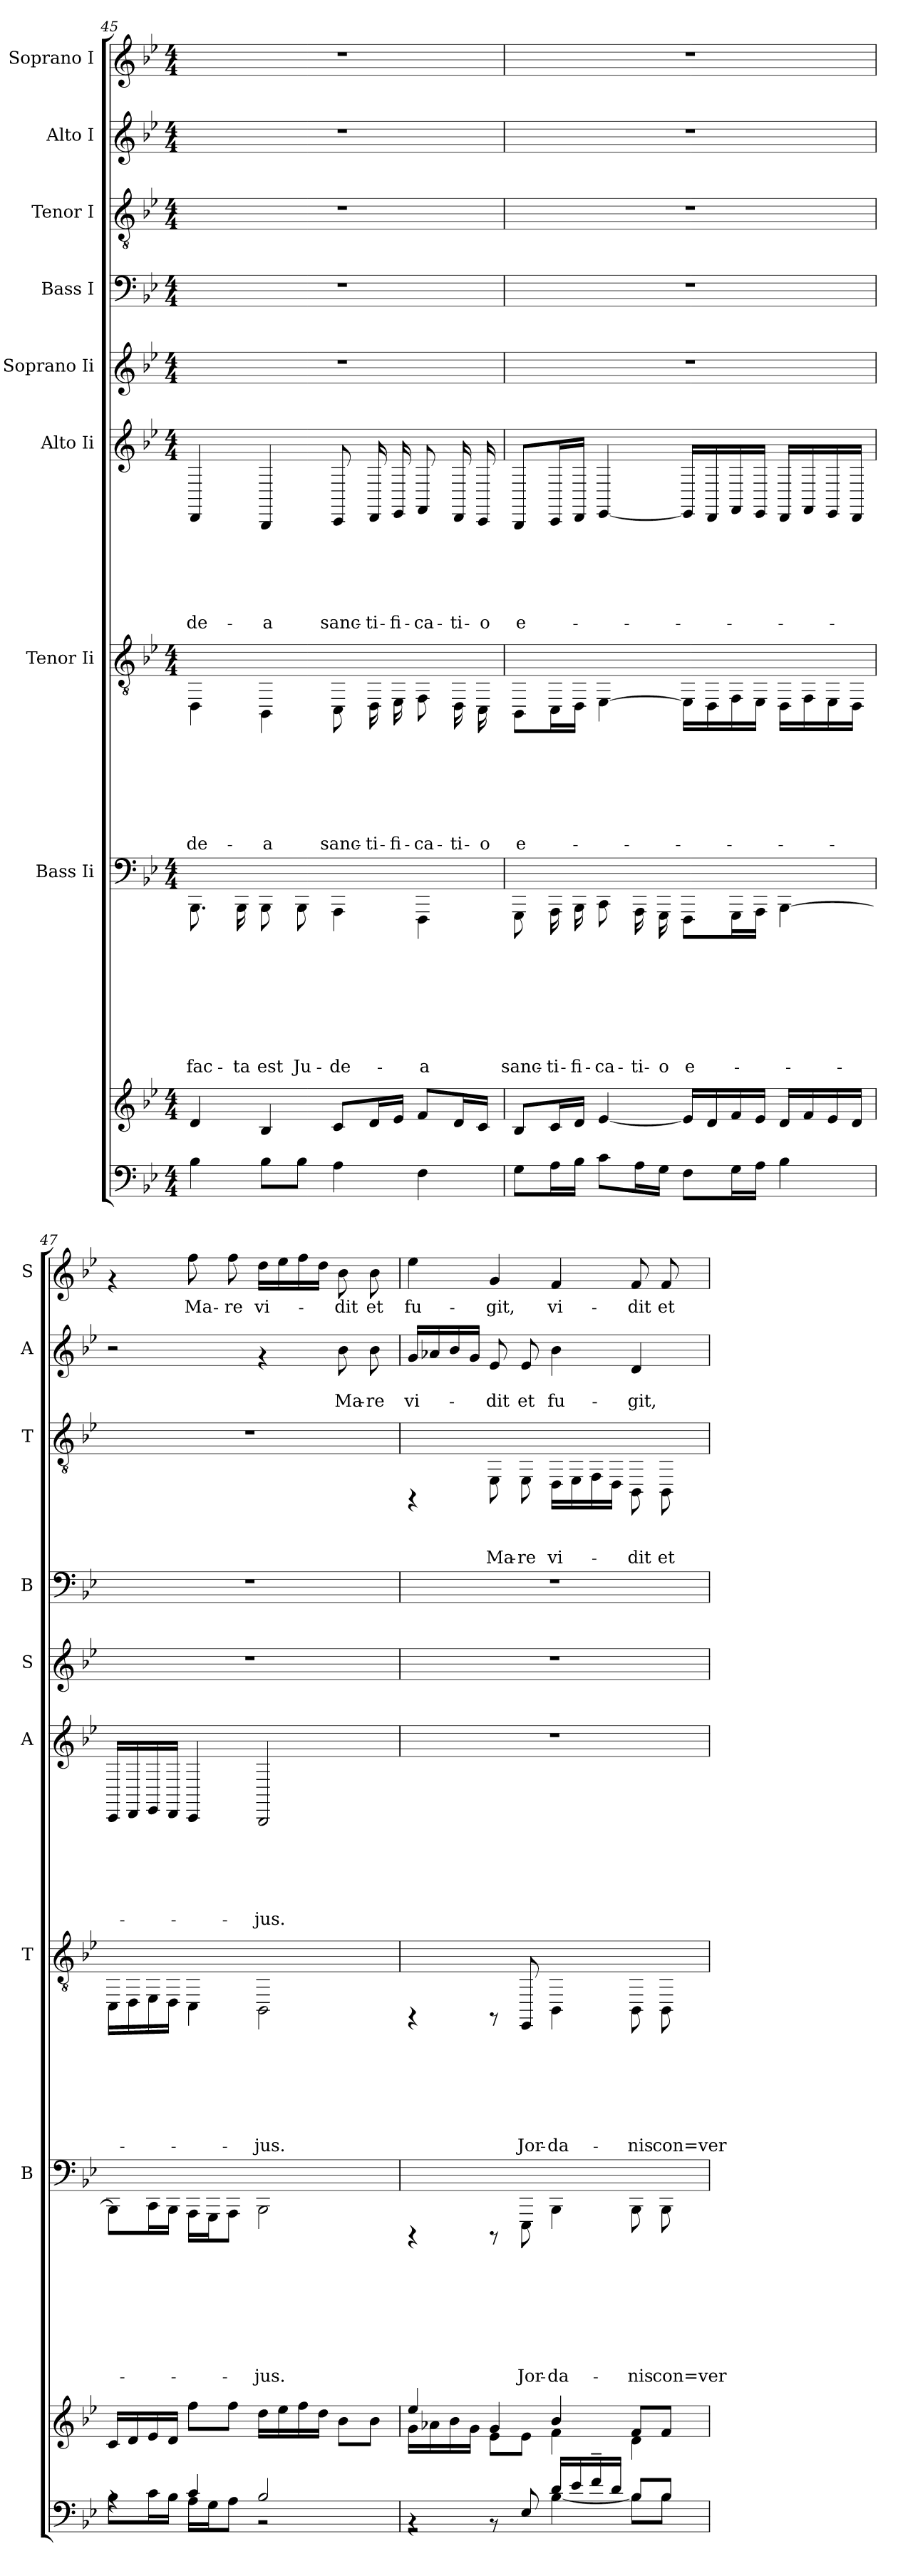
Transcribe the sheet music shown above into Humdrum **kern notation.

**kern	**kern	**kern	**text	**text	**text	**text	**text	**text	**text	**text	**kern	**text	**text	**text	**text	**text	**text	**text	**kern	**text	**text	**text	**text	**text	**text	**kern	**kern	**kern	**text	**text	**text	**kern	**text	**text	**kern	**text
*part9	*part9	*part8	*part8	*part8	*part8	*part8	*part8	*part8	*part8	*part8	*part7	*part7	*part7	*part7	*part7	*part7	*part7	*part7	*part6	*part6	*part6	*part6	*part6	*part6	*part6	*part5	*part4	*part3	*part3	*part3	*part3	*part2	*part2	*part2	*part1	*part1
*staff10	*staff9	*staff8	*staff8	*staff8	*staff8	*staff8	*staff8	*staff8	*staff8	*staff8	*staff7	*staff7	*staff7	*staff7	*staff7	*staff7	*staff7	*staff7	*staff6	*staff6	*staff6	*staff6	*staff6	*staff6	*staff6	*staff5	*staff4	*staff3	*staff3	*staff3	*staff3	*staff2	*staff2	*staff2	*staff1	*staff1
*	*	*I"Bass Ii	*	*	*	*	*	*	*	*	*I"Tenor Ii	*	*	*	*	*	*	*	*I"Alto Ii	*	*	*	*	*	*	*I"Soprano Ii	*I"Bass I	*I"Tenor I	*	*	*	*I"Alto I	*	*	*I"Soprano I	*
*	*	*I'B	*	*	*	*	*	*	*	*	*I'T	*	*	*	*	*	*	*	*I'A	*	*	*	*	*	*	*I'S	*I'B	*I'T	*	*	*	*I'A	*	*	*I'S	*
*clefF4	*clefG2	*clefF4	*	*	*	*	*	*	*	*	*clefGv2	*	*	*	*	*	*	*	*clefG2	*	*	*	*	*	*	*clefG2	*clefF4	*clefGv2	*	*	*	*clefG2	*	*	*clefG2	*
*k[b-e-]	*k[b-e-]	*k[b-e-]	*	*	*	*	*	*	*	*	*k[b-e-]	*	*	*	*	*	*	*	*k[b-e-]	*	*	*	*	*	*	*k[b-e-]	*k[b-e-]	*k[b-e-]	*	*	*	*k[b-e-]	*	*	*k[b-e-]	*
*B-:	*B-:	*B-:	*	*	*	*	*	*	*	*	*B-:	*	*	*	*	*	*	*	*B-:	*	*	*	*	*	*	*B-:	*B-:	*B-:	*	*	*	*B-:	*	*	*B-:	*
*M4/4	*M4/4	*M4/4	*	*	*	*	*	*	*	*	*M4/4	*	*	*	*	*	*	*	*M4/4	*	*	*	*	*	*	*M4/4	*M4/4	*M4/4	*	*	*	*M4/4	*	*	*M4/4	*
=45	=45	=45	=45	=45	=45	=45	=45	=45	=45	=45	=45	=45	=45	=45	=45	=45	=45	=45	=45	=45	=45	=45	=45	=45	=45	=45	=45	=45	=45	=45	=45	=45	=45	=45	=45	=45
!	!	!	!	!	!	!	!	!	!	!LO:LY:b	!	!	!	!	!	!	!	!LO:LY:b	!	!	!	!	!	!	!LO:LY:b	!	!	!	!	!	!	!	!	!	!	!
4B-\	4d/	8.BBB-\	.	.	.	.	.	.	.	fac-	4DD\	.	.	.	.	.	.	-de-	4DD/	.	.	.	.	.	-de-	1r	1r	1r	.	.	.	1r	.	.	1r	.
!	!	!	!	!	!	!	!	!	!	!LO:LY:b	!	!	!	!	!	!	!	!	!	!	!	!	!	!	!	!	!	!	!	!	!	!	!	!	!	!
.	.	16BBB-\	.	.	.	.	.	.	.	-ta	.	.	.	.	.	.	.	.	.	.	.	.	.	.	.	.	.	.	.	.	.	.	.	.	.	.
!	!	!	!	!	!	!	!	!	!	!LO:LY:b	!	!	!	!	!	!	!	!LO:LY:b	!	!	!	!	!	!	!LO:LY:b	!	!	!	!	!	!	!	!	!	!	!
8B-\L	4B-/	8BBB-\	.	.	.	.	.	.	.	est	4BBB-\	.	.	.	.	.	.	-a	4BBB-/	.	.	.	.	.	-a	.	.	.	.	.	.	.	.	.	.	.
!	!	!	!	!	!	!	!	!	!	!LO:LY:b	!	!	!	!	!	!	!	!	!	!	!	!	!	!	!	!	!	!	!	!	!	!	!	!	!	!
8B-\J	.	8BBB-\	.	.	.	.	.	.	.	Ju-	.	.	.	.	.	.	.	.	.	.	.	.	.	.	.	.	.	.	.	.	.	.	.	.	.	.
!	!	!	!	!	!	!	!	!	!	!LO:LY:b	!	!	!	!	!	!	!	!LO:LY:b	!	!	!	!	!	!	!LO:LY:b	!	!	!	!	!	!	!	!	!	!	!
4A\	8c/L	4AAA\	.	.	.	.	.	.	.	-de-	8CC\	.	.	.	.	.	.	sanc-	8CC/	.	.	.	.	.	sanc-	.	.	.	.	.	.	.	.	.	.	.
!	!	!	!	!	!	!	!	!	!	!	!	!	!	!	!	!	!	!LO:LY:b	!	!	!	!	!	!	!LO:LY:b	!	!	!	!	!	!	!	!	!	!	!
.	16d/L	.	.	.	.	.	.	.	.	.	16DD\	.	.	.	.	.	.	-ti-	16DD/	.	.	.	.	.	-ti-	.	.	.	.	.	.	.	.	.	.	.
!	!	!	!	!	!	!	!	!	!	!	!	!	!	!	!	!	!	!LO:LY:b	!	!	!	!	!	!	!LO:LY:b	!	!	!	!	!	!	!	!	!	!	!
.	16e-/JJ	.	.	.	.	.	.	.	.	.	16EE-\	.	.	.	.	.	.	-fi-	16EE-/	.	.	.	.	.	-fi-	.	.	.	.	.	.	.	.	.	.	.
!	!	!	!	!	!	!	!	!	!	!LO:LY:b	!	!	!	!	!	!	!	!LO:LY:b	!	!	!	!	!	!	!LO:LY:b	!	!	!	!	!	!	!	!	!	!	!
4F\	8f/L	4FFF\	.	.	.	.	.	.	.	-a	8FF\	.	.	.	.	.	.	-ca-	8FF/	.	.	.	.	.	-ca-	.	.	.	.	.	.	.	.	.	.	.
!	!	!	!	!	!	!	!	!	!	!	!	!	!	!	!	!	!	!LO:LY:b	!	!	!	!	!	!	!LO:LY:b	!	!	!	!	!	!	!	!	!	!	!
.	16d/L	.	.	.	.	.	.	.	.	.	16DD\	.	.	.	.	.	.	-ti-	16DD/	.	.	.	.	.	-ti-	.	.	.	.	.	.	.	.	.	.	.
!	!	!	!	!	!	!	!	!	!	!	!	!	!	!	!	!	!	!LO:LY:b	!	!	!	!	!	!	!LO:LY:b	!	!	!	!	!	!	!	!	!	!	!
.	16c/JJ	.	.	.	.	.	.	.	.	.	16CC\	.	.	.	.	.	.	-o	16CC/	.	.	.	.	.	-o	.	.	.	.	.	.	.	.	.	.	.
=46	=46	=46	=46	=46	=46	=46	=46	=46	=46	=46	=46	=46	=46	=46	=46	=46	=46	=46	=46	=46	=46	=46	=46	=46	=46	=46	=46	=46	=46	=46	=46	=46	=46	=46	=46	=46
!	!	!	!	!	!	!	!	!	!	!LO:LY:b	!	!	!	!	!	!	!	!LO:LY:b	!	!	!	!	!	!	!LO:LY:b	!	!	!	!	!	!	!	!	!	!	!
8G\L	8B-/L	8GGG\	.	.	.	.	.	.	.	sanc-	8BBB-\L	.	.	.	.	.	.	e-	8BBB-/L	.	.	.	.	.	e-	1r	1r	1r	.	.	.	1r	.	.	1r	.
!	!	!	!	!	!	!	!	!	!	!LO:LY:b	!	!	!	!	!	!	!	!	!	!	!	!	!	!	!	!	!	!	!	!	!	!	!	!	!	!
16A\L	16c/L	16AAA\	.	.	.	.	.	.	.	-ti-	16CC\L	.	.	.	.	.	.	.	16CC/L	.	.	.	.	.	.	.	.	.	.	.	.	.	.	.	.	.
!	!	!	!	!	!	!	!	!	!	!LO:LY:b	!	!	!	!	!	!	!	!	!	!	!	!	!	!	!	!	!	!	!	!	!	!	!	!	!	!
16B-\JJ	16d/JJ	16BBB-\	.	.	.	.	.	.	.	-fi-	16DD\JJ	.	.	.	.	.	.	.	16DD/JJ	.	.	.	.	.	.	.	.	.	.	.	.	.	.	.	.	.
!	!	!	!	!	!	!	!	!	!	!LO:LY:b	!	!	!	!	!	!	!	!	!	!	!	!	!	!	!	!	!	!	!	!	!	!	!	!	!	!
8c\L	[<4e-/	8CC\	.	.	.	.	.	.	.	-ca-	[>4EE-\	.	.	.	.	.	.	.	[<4EE-/	.	.	.	.	.	.	.	.	.	.	.	.	.	.	.	.	.
!	!	!	!	!	!	!	!	!	!	!LO:LY:b	!	!	!	!	!	!	!	!	!	!	!	!	!	!	!	!	!	!	!	!	!	!	!	!	!	!
16A\L	.	16AAA\	.	.	.	.	.	.	.	-ti-	.	.	.	.	.	.	.	.	.	.	.	.	.	.	.	.	.	.	.	.	.	.	.	.	.	.
!	!	!	!	!	!	!	!	!	!	!LO:LY:b	!	!	!	!	!	!	!	!	!	!	!	!	!	!	!	!	!	!	!	!	!	!	!	!	!	!
16G\JJ	.	16GGG\	.	.	.	.	.	.	.	-o	.	.	.	.	.	.	.	.	.	.	.	.	.	.	.	.	.	.	.	.	.	.	.	.	.	.
!	!	!	!	!	!	!	!	!	!	!LO:LY:b	!	!	!	!	!	!	!	!	!	!	!	!	!	!	!	!	!	!	!	!	!	!	!	!	!	!
8F\L	16e-/LL]	8FFF\L	.	.	.	.	.	.	.	e-	16EE-\LL]	.	.	.	.	.	.	.	16EE-/LL]	.	.	.	.	.	.	.	.	.	.	.	.	.	.	.	.	.
.	16d/	.	.	.	.	.	.	.	.	.	16DD\	.	.	.	.	.	.	.	16DD/	.	.	.	.	.	.	.	.	.	.	.	.	.	.	.	.	.
16G\L	16f/	16GGG\L	.	.	.	.	.	.	.	.	16FF\	.	.	.	.	.	.	.	16FF/	.	.	.	.	.	.	.	.	.	.	.	.	.	.	.	.	.
16A\JJ	16e-/JJ	16AAA\JJ	.	.	.	.	.	.	.	.	16EE-\JJ	.	.	.	.	.	.	.	16EE-/JJ	.	.	.	.	.	.	.	.	.	.	.	.	.	.	.	.	.
4B-\	16d/LL	[>4BBB-\	.	.	.	.	.	.	.	.	16DD\LL	.	.	.	.	.	.	.	16DD/LL	.	.	.	.	.	.	.	.	.	.	.	.	.	.	.	.	.
.	16f/	.	.	.	.	.	.	.	.	.	16FF\	.	.	.	.	.	.	.	16FF/	.	.	.	.	.	.	.	.	.	.	.	.	.	.	.	.	.
.	16e-/	.	.	.	.	.	.	.	.	.	16EE-\	.	.	.	.	.	.	.	16EE-/	.	.	.	.	.	.	.	.	.	.	.	.	.	.	.	.	.
.	16d/JJ	.	.	.	.	.	.	.	.	.	16DD\JJ	.	.	.	.	.	.	.	16DD/JJ	.	.	.	.	.	.	.	.	.	.	.	.	.	.	.	.	.
=47	=47	=47	=47	=47	=47	=47	=47	=47	=47	=47	=47	=47	=47	=47	=47	=47	=47	=47	=47	=47	=47	=47	=47	=47	=47	=47	=47	=47	=47	=47	=47	=47	=47	=47	=47	=47
*^	*	*	*	*	*	*	*	*	*	*	*	*	*	*	*	*	*	*	*	*	*	*	*	*	*	*	*	*	*	*	*	*	*	*	*	*
4rA	8B-\L	16c/LL	8BBB-\L]	.	.	.	.	.	.	.	.	16CC\LL	.	.	.	.	.	.	.	16CC/LL	.	.	.	.	.	.	1r	1r	1r	.	.	.	2r	.	.	4rf	.
.	.	16d/	.	.	.	.	.	.	.	.	.	16DD\	.	.	.	.	.	.	.	16DD/	.	.	.	.	.	.	.	.	.	.	.	.	.	.	.	.	.
.	16c\L	16e-/	16CC\L	.	.	.	.	.	.	.	.	16EE-\	.	.	.	.	.	.	.	16EE-/	.	.	.	.	.	.	.	.	.	.	.	.	.	.	.	.	.
.	16B-\JJ	16d/JJ	16BBB-\JJ	.	.	.	.	.	.	.	.	16DD\JJ	.	.	.	.	.	.	.	16DD/JJ	.	.	.	.	.	.	.	.	.	.	.	.	.	.	.	.	.
!	!	!	!	!	!	!	!	!	!	!	!	!	!	!	!	!	!	!	!	!	!	!	!	!	!	!	!	!	!	!	!	!	!	!	!	!	!LO:LY:b
4c/	16A\LL	8ff\L	16AAA\LL	.	.	.	.	.	.	.	.	4CC\	.	.	.	.	.	.	.	4CC/	.	.	.	.	.	.	.	.	.	.	.	.	.	.	.	8ff\	Ma-
.	16G\J	.	16GGG\J	.	.	.	.	.	.	.	.	.	.	.	.	.	.	.	.	.	.	.	.	.	.	.	.	.	.	.	.	.	.	.	.	.	.
!	!	!	!	!	!	!	!	!	!	!	!	!	!	!	!	!	!	!	!	!	!	!	!	!	!	!	!	!	!	!	!	!	!	!	!	!	!LO:LY:b
.	8A\J	8ff\J	8AAA\J	.	.	.	.	.	.	.	.	.	.	.	.	.	.	.	.	.	.	.	.	.	.	.	.	.	.	.	.	.	.	.	.	8ff\	-re
!	!	!	!	!	!	!	!	!	!	!	!LO:LY:b	!	!	!	!	!	!	!	!LO:LY:b	!	!	!	!	!	!	!LO:LY:b	!	!	!	!	!	!	!	!	!	!	!LO:LY:b
2B-/	2r	16dd\LL	2BBB-\	.	.	.	.	.	.	.	-jus.	2BBB-\	.	.	.	.	.	.	-jus.	2BBB-/	.	.	.	.	.	-jus.	.	.	.	.	.	.	4rf	.	.	16dd\LL	vi-
.	.	16ee-\	.	.	.	.	.	.	.	.	.	.	.	.	.	.	.	.	.	.	.	.	.	.	.	.	.	.	.	.	.	.	.	.	.	16ee-\	.
.	.	16ff\	.	.	.	.	.	.	.	.	.	.	.	.	.	.	.	.	.	.	.	.	.	.	.	.	.	.	.	.	.	.	.	.	.	16ff\	.
.	.	16dd\JJ	.	.	.	.	.	.	.	.	.	.	.	.	.	.	.	.	.	.	.	.	.	.	.	.	.	.	.	.	.	.	.	.	.	16dd\JJ	.
!	!	!	!	!	!	!	!	!	!	!	!	!	!	!	!	!	!	!	!	!	!	!	!	!	!	!	!	!	!	!	!	!	!	!	!LO:LY:b	!	!LO:LY:b
.	.	8b-\L	.	.	.	.	.	.	.	.	.	.	.	.	.	.	.	.	.	.	.	.	.	.	.	.	.	.	.	.	.	.	8b-\	.	Ma-	8b-\	-dit
!	!	!	!	!	!	!	!	!	!	!	!	!	!	!	!	!	!	!	!	!	!	!	!	!	!	!	!	!	!	!	!	!	!	!	!LO:LY:b	!	!LO:LY:b
.	.	8b-\J	.	.	.	.	.	.	.	.	.	.	.	.	.	.	.	.	.	.	.	.	.	.	.	.	.	.	.	.	.	.	8b-\	.	-re	8b-\	et
!!LO:PB:g=z
=48	=48	=48	=48	=48	=48	=48	=48	=48	=48	=48	=48	=48	=48	=48	=48	=48	=48	=48	=48	=48	=48	=48	=48	=48	=48	=48	=48	=48	=48	=48	=48	=48	=48	=48	=48	=48	=48
*	*	*^	*	*	*	*	*	*	*	*	*	*	*	*	*	*	*	*	*	*	*	*	*	*	*	*	*	*	*	*	*	*	*	*	*	*	*
!	!	!	!	!	!	!	!	!	!	!	!	!	!	!	!	!	!	!	!	!	!	!	!	!	!	!	!	!	!	!	!	!	!	!	!	!LO:LY:b	!	!LO:LY:b
4rBB	2r	4ee-/	16g\LL	4rAAAA	.	.	.	.	.	.	.	.	4rFFF	.	.	.	.	.	.	.	1r	.	.	.	.	.	.	1r	1r	4rFFF	.	.	.	16g/LL	.	vi-	4ee-\	fu-
.	.	.	16a-X\	.	.	.	.	.	.	.	.	.	.	.	.	.	.	.	.	.	.	.	.	.	.	.	.	.	.	.	.	.	.	16a-X/	.	.	.	.
.	.	.	16b-\	.	.	.	.	.	.	.	.	.	.	.	.	.	.	.	.	.	.	.	.	.	.	.	.	.	.	.	.	.	.	16b-/	.	.	.	.
.	.	.	16g\JJ	.	.	.	.	.	.	.	.	.	.	.	.	.	.	.	.	.	.	.	.	.	.	.	.	.	.	.	.	.	.	16g/JJ	.	.	.	.
!	!	!	!	!	!	!	!	!	!	!	!	!	!	!	!	!	!	!	!	!	!	!	!	!	!	!	!	!	!	!	!	!	!LO:LY:b	!	!	!LO:LY:b	!	!LO:LY:b
8rBB	.	4g/	8e-\L	8rAAAA	.	.	.	.	.	.	.	.	8rFFF	.	.	.	.	.	.	.	.	.	.	.	.	.	.	.	.	8EE-\	.	.	Ma-	8e-/	.	-dit	4g/	-git,
!	!	!	!	!	!	!	!	!	!	!	!	!LO:LY:b	!	!	!	!	!	!	!	!LO:LY:b	!	!	!	!	!	!	!	!	!	!	!	!	!LO:LY:b	!	!	!LO:LY:b	!	!
8E-/	.	.	8e-\J	8EEE-\	.	.	.	.	.	.	.	Jor-	8EEE-/	.	.	.	.	.	.	Jor-	.	.	.	.	.	.	.	.	.	8EE-\	.	.	-re	8e-/	.	et	.	.
!	!	!	!	!	!	!	!	!	!	!	!	!LO:LY:b	!	!	!	!	!	!	!	!LO:LY:b	!	!	!	!	!	!	!	!	!	!	!	!	!LO:LY:b	!	!	!LO:LY:b	!	!LO:LY:b
16d/LL	[>4B-\	4b-/	4f\	4BBB-\	.	.	.	.	.	.	.	-da-	4BBB-\	.	.	.	.	.	.	-da-	.	.	.	.	.	.	.	.	.	16DD\LL	.	.	vi-	4b-\	.	fu-	4f/	vi-
16e-/	.	.	.	.	.	.	.	.	.	.	.	.	.	.	.	.	.	.	.	.	.	.	.	.	.	.	.	.	.	16EE-\	.	.	.	.	.	.	.	.
16f~</	.	.	.	.	.	.	.	.	.	.	.	.	.	.	.	.	.	.	.	.	.	.	.	.	.	.	.	.	.	16FF\	.	.	.	.	.	.	.	.
16d/JJ	.	.	.	.	.	.	.	.	.	.	.	.	.	.	.	.	.	.	.	.	.	.	.	.	.	.	.	.	.	16DD\JJ	.	.	.	.	.	.	.	.
!	!	!	!	!	!	!	!	!	!	!	!	!LO:LY:b	!	!	!	!	!	!	!	!LO:LY:b	!	!	!	!	!	!	!	!	!	!	!	!	!LO:LY:b	!	!	!LO:LY:b	!	!LO:LY:b
8B-/L	8B-\L]	8f/L	4d\	8BBB-\	.	.	.	.	.	.	.	-nis	8BBB-\	.	.	.	.	.	.	-nis	.	.	.	.	.	.	.	.	.	8BBB-\	.	.	-dit	4d/	.	-git,	8f/	-dit
!	!	!	!	!	!	!	!	!	!	!	!	!LO:LY:b	!	!	!	!	!	!	!	!LO:LY:b	!	!	!	!	!	!	!	!	!	!	!	!	!LO:LY:b	!	!	!	!	!LO:LY:b
8B-/J	8B-\J	8f/J	.	8BBB-\	.	.	.	.	.	.	.	con=ver-	8BBB-\	.	.	.	.	.	.	con=ver-	.	.	.	.	.	.	.	.	.	8BBB-\	.	.	et	.	.	.	8f/	et
*v	*v	*	*	*	*	*	*	*	*	*	*	*	*	*	*	*	*	*	*	*	*	*	*	*	*	*	*	*	*	*	*	*	*	*	*	*	*	*
*	*v	*v	*	*	*	*	*	*	*	*	*	*	*	*	*	*	*	*	*	*	*	*	*	*	*	*	*	*	*	*	*	*	*	*	*	*	*
=	=	=	=	=	=	=	=	=	=	=	=	=	=	=	=	=	=	=	=	=	=	=	=	=	=	=	=	=	=	=	=	=	=	=	=	=
*-	*-	*-	*-	*-	*-	*-	*-	*-	*-	*-	*-	*-	*-	*-	*-	*-	*-	*-	*-	*-	*-	*-	*-	*-	*-	*-	*-	*-	*-	*-	*-	*-	*-	*-	*-	*-
